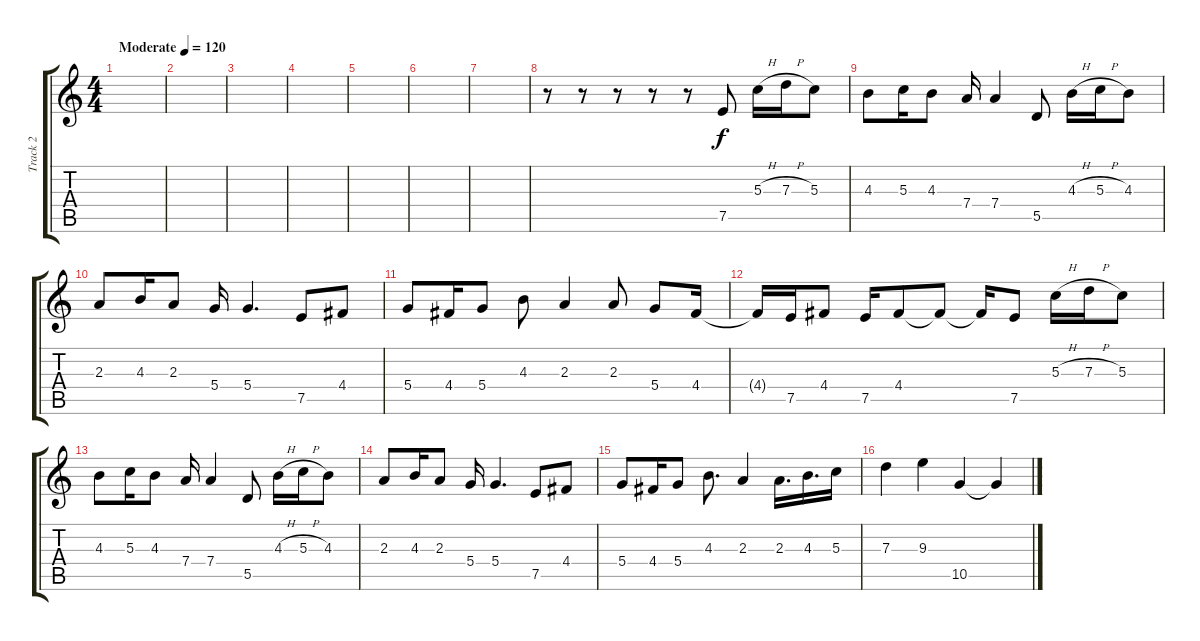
\track ("Track 2" "Track 2") {instrument distortionguitar}
\staff {score tabs}
\tuning (E4 B3 G3 D3 A2 E2) {hide}
\ts (4 4)
\tempo (120 "Moderate")
\clef g2
\ks c
|
|
|
|
|
|
|
r.8 r.8 r.8 r.8 r.8 7.5.8 5.3{h}.16 7.3{h}.16 5.3.8 |
4.3.8 5.3.16 4.3.8 7.4.16 7.4.4 5.5.8 4.3{h}.16 5.3{h}.16 4.3.8 |
2.3.8 4.3.16 2.3.8 5.4.16 5.4.4{d} 7.5.8 4.4.8 |
5.4.8 4.4.16 5.4.8 4.3.8 2.3.4 2.3.8 5.4.8 4.4.16 |
4.4{t}.16 7.5.16 4.4.8 7.5.16 4.4.8 4.4{t}.8 4.4{t}.16 7.5.8 5.3{h}.16 7.3{h}.16 5.3.8 |
4.3.8 5.3.16 4.3.8 7.4.16 7.4.4 5.5.8 4.3{h}.16 5.3{h}.16 4.3.8 |
2.3.8 4.3.16 2.3.8 5.4.16 5.4.4{d} 7.5.8 4.4.8 |
5.4.8 4.4.16 5.4.8 4.3.8{d} 2.3.4 2.3.16{d} 4.3.16{d} 5.3.16 |
7.3.4 9.3.4 10.5.4 10.5{t}.4
